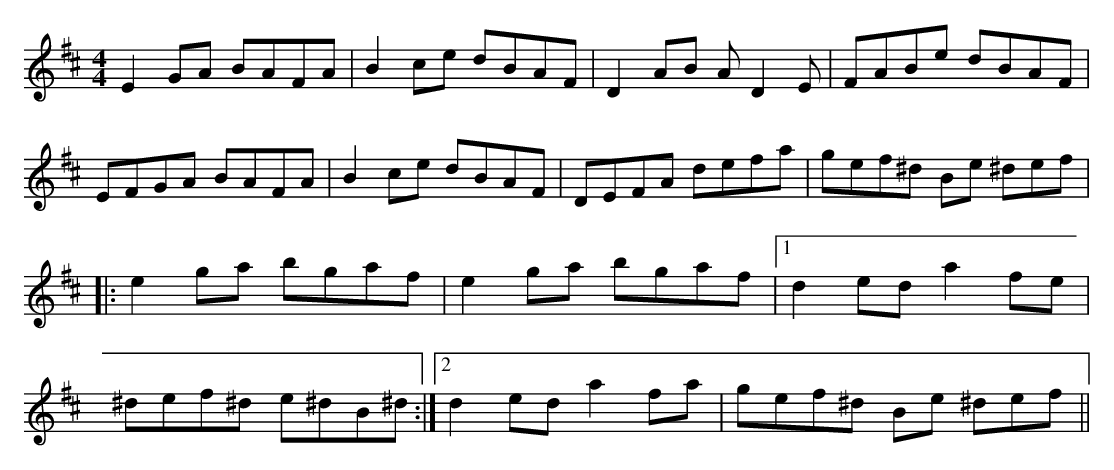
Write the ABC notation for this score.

X:1
M:4/4
K:Edor
E2GA BAFA|B2ce dBAF|D2AB AD2E|FABe dBAF|
EFGA BAFA|B2ce dBAF|DEFA defa|gef^d Be 3^def|
|:e2ga bgaf|e2ga bgaf|1 d2ed a2fe|
^def^d e^dB^d:|2 d2ed a2fa|gef^d Be 3^def||
